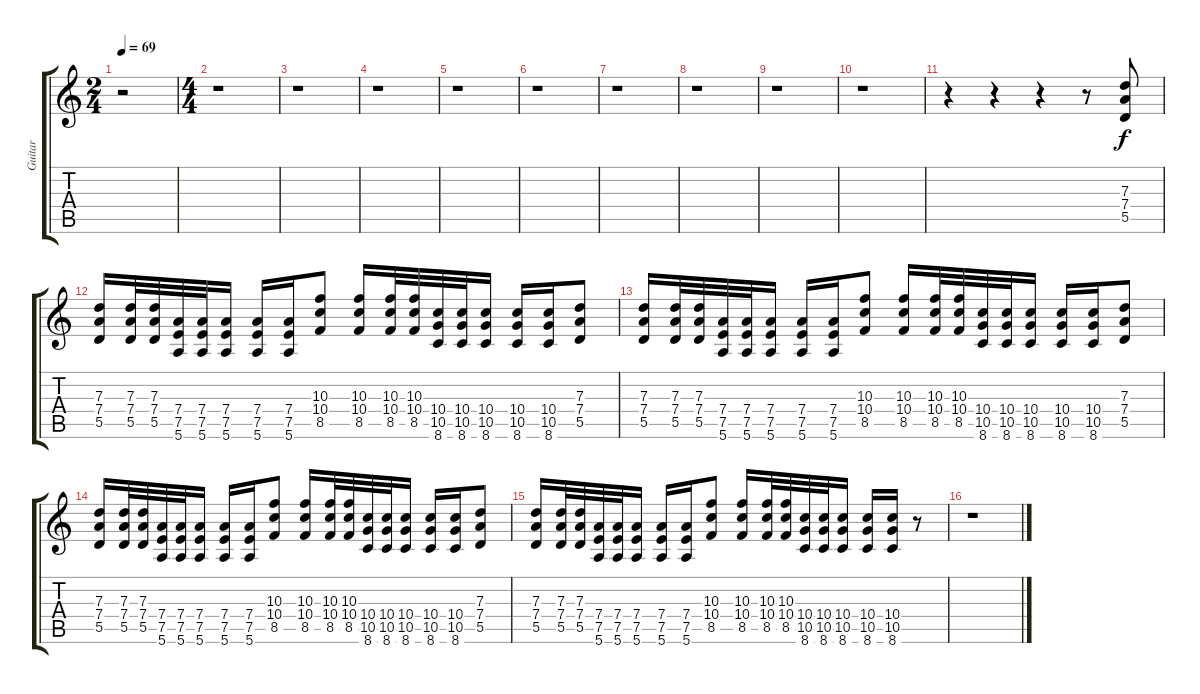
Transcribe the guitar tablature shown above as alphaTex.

\track ("Guitar" "Guitar") {instrument distortionguitar}
\staff {score tabs}
\tuning (E4 B3 G3 D3 A2 E2) {hide}
\ts (2 4)
\tempo 69
\clef g2
\ks c
r.2{dy f instrument distortionguitar} |
\ts (4 4)
r.1 |
r.1 |
r.1 |
r.1 |
r.1 |
r.1 |
r.1 |
r.1 |
r.1 |
r.4 r.4 r.4 r.8 (7.3 7.4 5.5).8 |
(7.3 7.4 5.5).16 (7.3 7.4 5.5).32 (7.3 7.4 5.5).32 (7.4 7.5 5.6).32 (7.4 7.5 5.6).32 (7.4 7.5 5.6).16 (7.4 7.5 5.6).16 (7.4 7.5 5.6).16 (10.3 10.4 8.5).8 (10.3 10.4 8.5).16 (10.3 10.4 8.5).32 (10.3 10.4 8.5).32 (10.4 10.5 8.6).32 (10.4 10.5 8.6).32 (10.4 10.5 8.6).16 (10.4 10.5 8.6).16 (10.4 10.5 8.6).16 (7.3 7.4 5.5).8 |
(7.3 7.4 5.5).16 (7.3 7.4 5.5).32 (7.3 7.4 5.5).32 (7.4 7.5 5.6).32 (7.4 7.5 5.6).32 (7.4 7.5 5.6).16 (7.4 7.5 5.6).16 (7.4 7.5 5.6).16 (10.3 10.4 8.5).8 (10.3 10.4 8.5).16 (10.3 10.4 8.5).32 (10.3 10.4 8.5).32 (10.4 10.5 8.6).32 (10.4 10.5 8.6).32 (10.4 10.5 8.6).16 (10.4 10.5 8.6).16 (10.4 10.5 8.6).16 (7.3 7.4 5.5).8 |
(7.3 7.4 5.5).16 (7.3 7.4 5.5).32 (7.3 7.4 5.5).32 (7.4 7.5 5.6).32 (7.4 7.5 5.6).32 (7.4 7.5 5.6).16 (7.4 7.5 5.6).16 (7.4 7.5 5.6).16 (10.3 10.4 8.5).8 (10.3 10.4 8.5).16 (10.3 10.4 8.5).32 (10.3 10.4 8.5).32 (10.4 10.5 8.6).32 (10.4 10.5 8.6).32 (10.4 10.5 8.6).16 (10.4 10.5 8.6).16 (10.4 10.5 8.6).16 (7.3 7.4 5.5).8 |
(7.3 7.4 5.5).16 (7.3 7.4 5.5).32 (7.3 7.4 5.5).32 (7.4 7.5 5.6).32 (7.4 7.5 5.6).32 (7.4 7.5 5.6).16 (7.4 7.5 5.6).16 (7.4 7.5 5.6).16 (10.3 10.4 8.5).8 (10.3 10.4 8.5).16 (10.3 10.4 8.5).32 (10.3 10.4 8.5).32 (10.4 10.5 8.6).32 (10.4 10.5 8.6).32 (10.4 10.5 8.6).16 (10.4 10.5 8.6).16 (10.4 10.5 8.6).16 r.8 |
r.1
